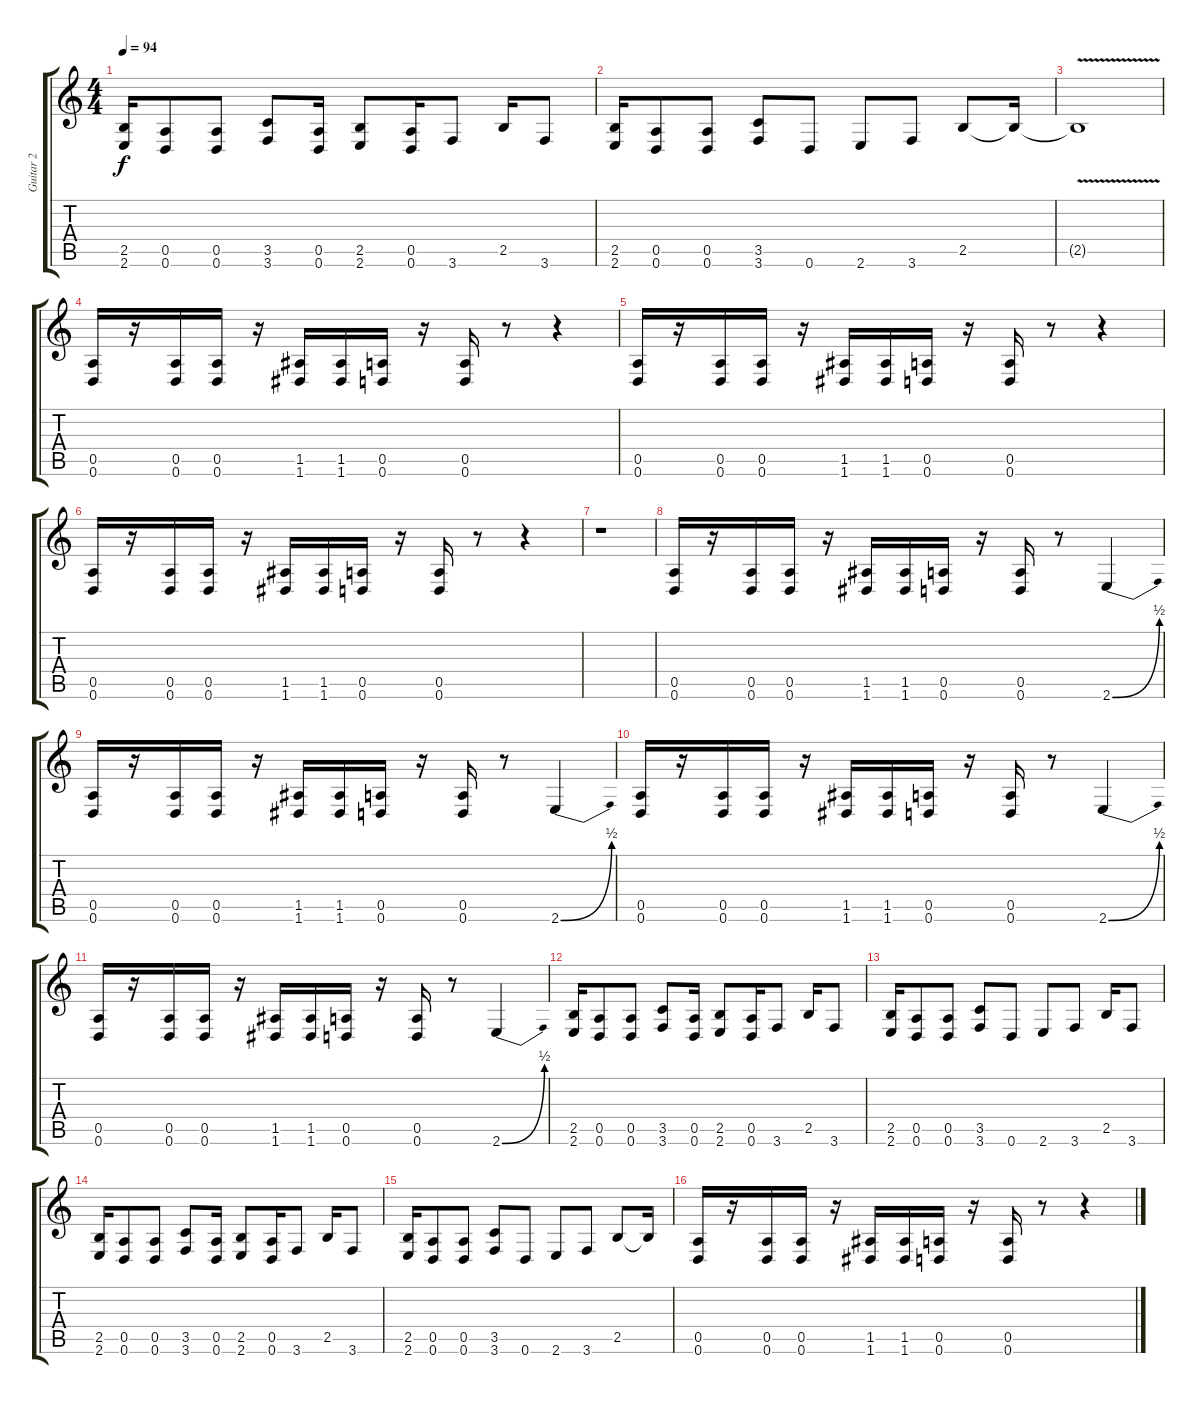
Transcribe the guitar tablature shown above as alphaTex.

\track ("Guitar 2" "Guitar 2") {instrument overdrivenguitar}
\staff {score tabs}
\tuning (E4 B3 G3 D3 A2 D2) {hide}
\ts (4 4)
\tempo 94
\clef g2
\ks c
(2.5 2.6).16{dy f} (0.5 0.6).8 (0.5 0.6).8 (3.5 3.6).8 (0.5 0.6).16 (2.5 2.6).8 (0.5 0.6).16 3.6.8 2.5.16 3.6.8 |
(2.5 2.6).16 (0.5 0.6).8 (0.5 0.6).8 (3.5 3.6).8 0.6.8 2.6.8 3.6.8 2.5.8 2.5{t}.16 |
2.5{v t}.1 |
(0.5 0.6).16 r.16 (0.5 0.6).16 (0.5 0.6).16 r.16 (1.5 1.6).16 (1.5 1.6).16 (0.5 0.6).16 r.16 (0.5 0.6).16 r.8 r.4 |
(0.5 0.6).16 r.16 (0.5 0.6).16 (0.5 0.6).16 r.16 (1.5 1.6).16 (1.5 1.6).16 (0.5 0.6).16 r.16 (0.5 0.6).16 r.8 r.4 |
(0.5 0.6).16 r.16 (0.5 0.6).16 (0.5 0.6).16 r.16 (1.5 1.6).16 (1.5 1.6).16 (0.5 0.6).16 r.16 (0.5 0.6).16 r.8 r.4 |
r.1 |
(0.5 0.6).16 r.16 (0.5 0.6).16 (0.5 0.6).16 r.16 (1.5 1.6).16 (1.5 1.6).16 (0.5 0.6).16 r.16 (0.5 0.6).16 r.8 2.6{be (bend 0 0 60 2)}.4 |
(0.5 0.6).16 r.16 (0.5 0.6).16 (0.5 0.6).16 r.16 (1.5 1.6).16 (1.5 1.6).16 (0.5 0.6).16 r.16 (0.5 0.6).16 r.8 2.6{be (bend 0 0 60 2)}.4 |
(0.5 0.6).16 r.16 (0.5 0.6).16 (0.5 0.6).16 r.16 (1.5 1.6).16 (1.5 1.6).16 (0.5 0.6).16 r.16 (0.5 0.6).16 r.8 2.6{be (bend 0 0 60 2)}.4 |
(0.5 0.6).16 r.16 (0.5 0.6).16 (0.5 0.6).16 r.16 (1.5 1.6).16 (1.5 1.6).16 (0.5 0.6).16 r.16 (0.5 0.6).16 r.8 2.6{be (bend 0 0 60 2)}.4 |
(2.5 2.6).16 (0.5 0.6).8 (0.5 0.6).8 (3.5 3.6).8 (0.5 0.6).16 (2.5 2.6).8 (0.5 0.6).16 3.6.8 2.5.16 3.6.8 |
(2.5 2.6).16 (0.5 0.6).8 (0.5 0.6).8 (3.5 3.6).8 0.6.8 2.6.8 3.6.8 2.5.16 3.6.8 |
(2.5 2.6).16 (0.5 0.6).8 (0.5 0.6).8 (3.5 3.6).8 (0.5 0.6).16 (2.5 2.6).8 (0.5 0.6).16 3.6.8 2.5.16 3.6.8 |
(2.5 2.6).16 (0.5 0.6).8 (0.5 0.6).8 (3.5 3.6).8 0.6.8 2.6.8 3.6.8 2.5.8 2.5{t}.16 |
(0.5 0.6).16 r.16 (0.5 0.6).16 (0.5 0.6).16 r.16 (1.5 1.6).16 (1.5 1.6).16 (0.5 0.6).16 r.16 (0.5 0.6).16 r.8 r.4
